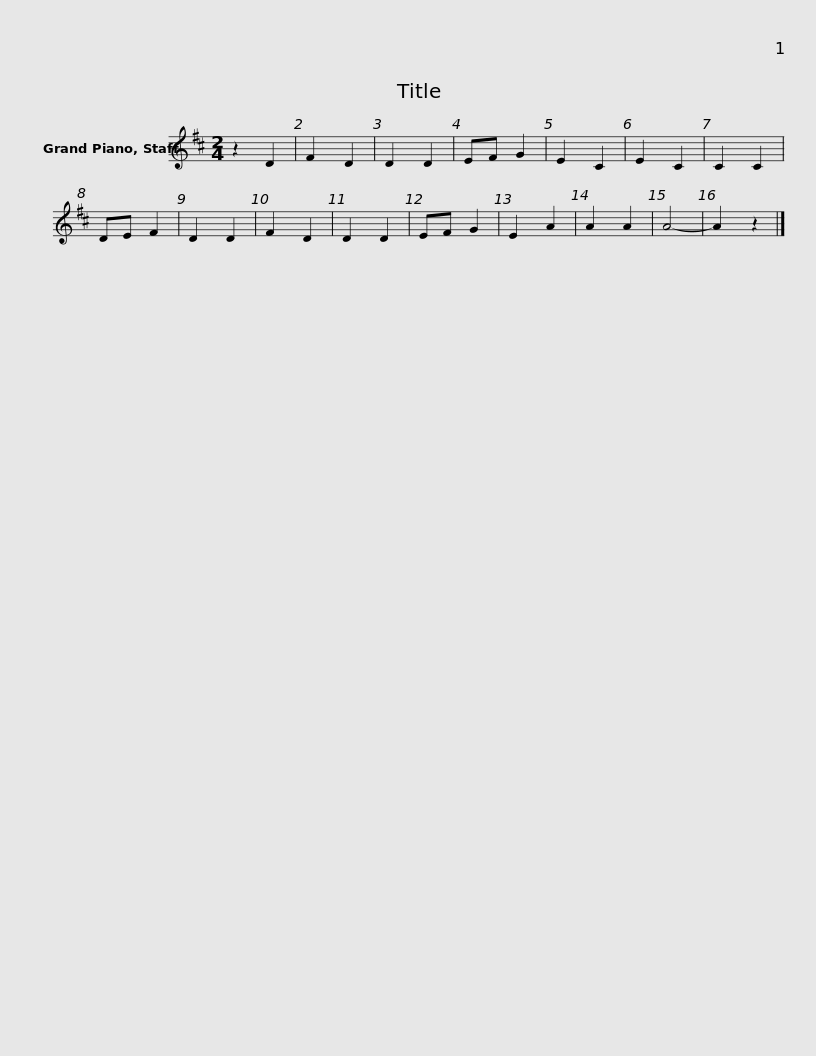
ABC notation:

X:1
L:1/8
M:2/4
I:linebreak $
K:D
V:1 treble
V:1
 z2 D2 | F2 D2 | D2 D2 | EF G2 | E2 C2 | %5
 E2 C2 | C2 C2 | DE F2 | D2 D2 | F2 D2 | %10
 D2 D2 | EF G2 | E2 A2 | A2 A2 | A4- | %15
 A2 z2 |] %16
